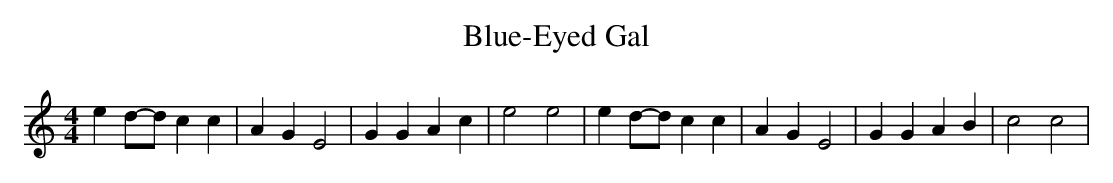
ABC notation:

X:1
T:Blue-Eyed Gal
M:4/4
L:1/4
K:C
 ed/2-d/2 c c| A G E2| G G A c| e2 e2| ed/2-d/2 c c| A G E2| G G A B|\
 c2 c2|
